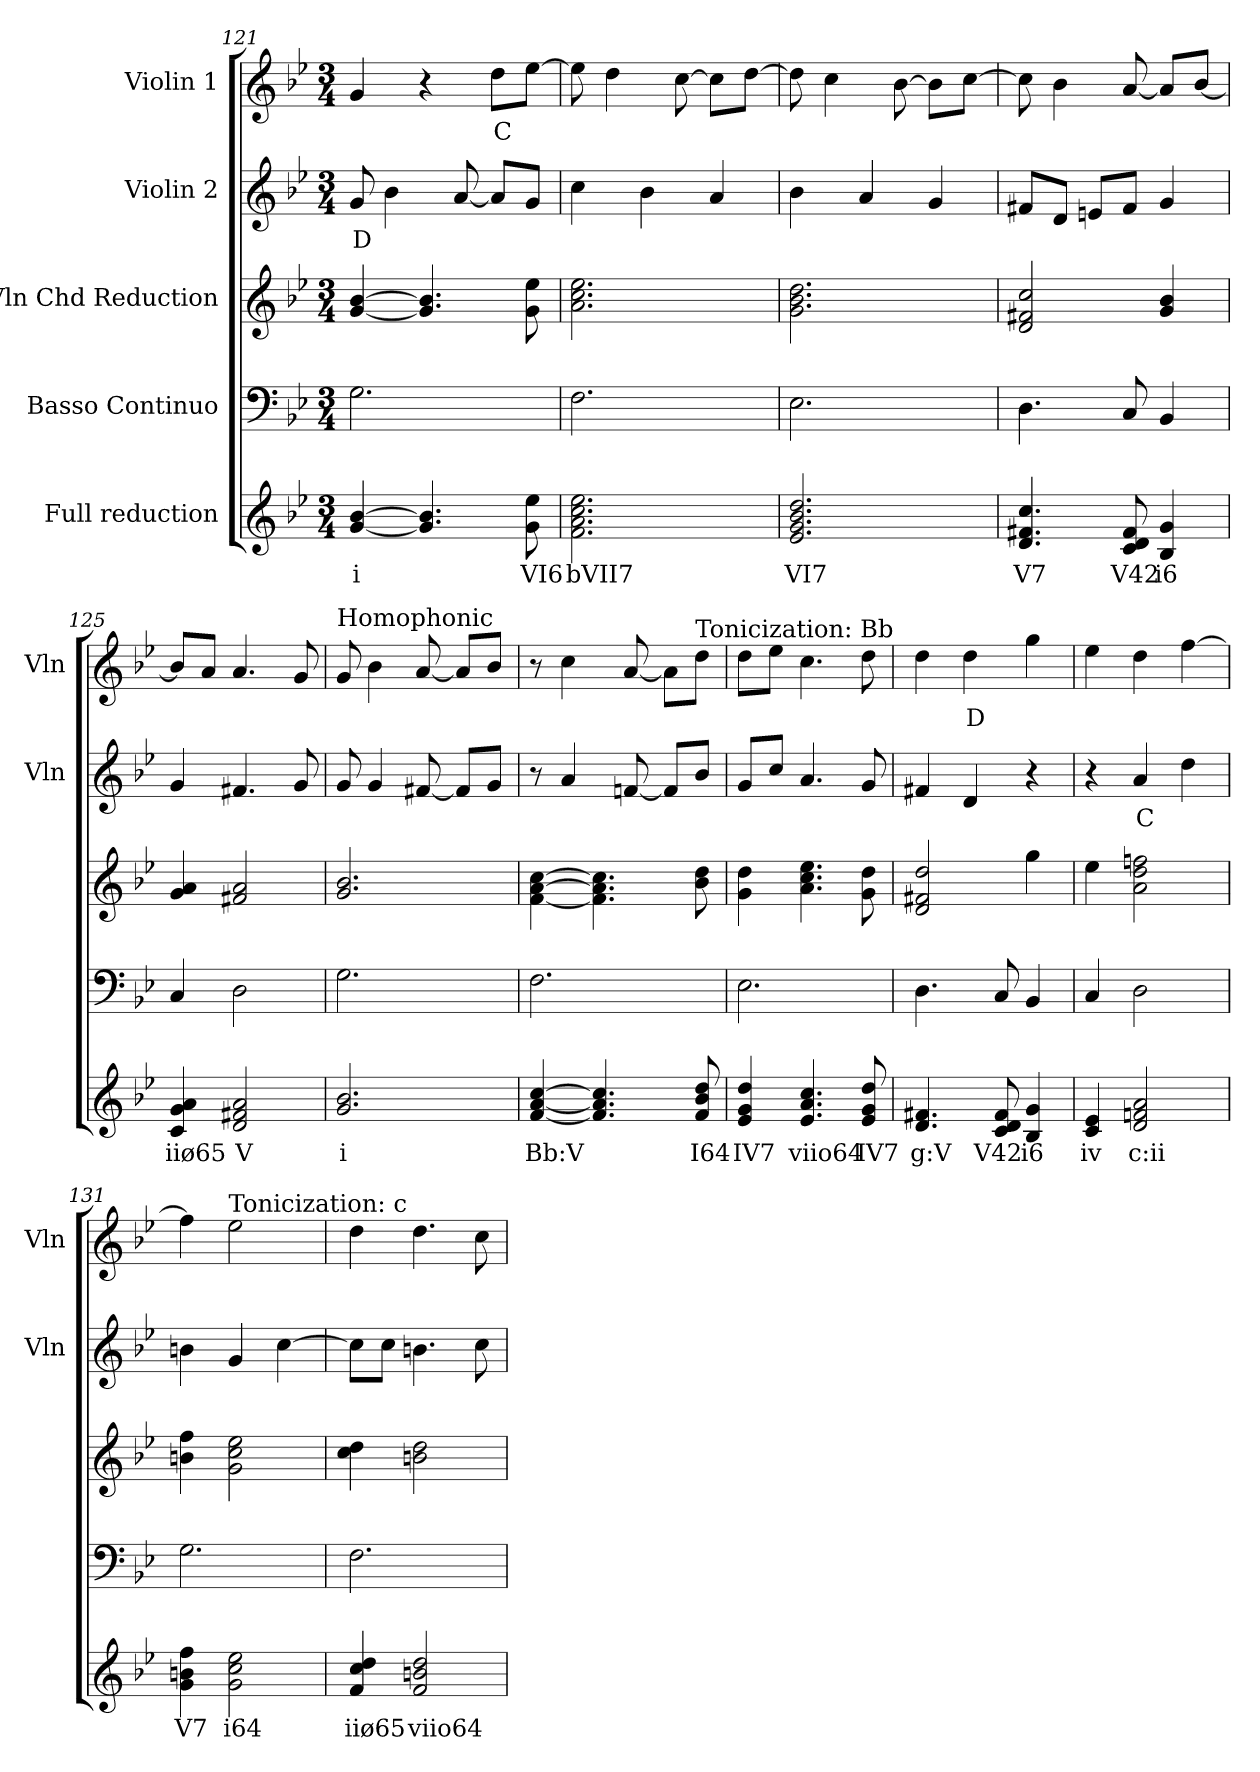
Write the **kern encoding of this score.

**kern	**text	**kern	**kern	**kern	**text	**kern	**text
*part5	*part5	*part4	*part3	*part2	*part2	*part1	*part1
*staff5	*staff5	*staff4	*staff3	*staff2	*staff2	*staff1	*staff1
*I"Full reduction	*	*I"Basso Continuo	*I"Vln Chd Reduction	*I"Violin 2	*	*I"Violin 1	*
*	*	*	*	*I'Vln	*	*I'Vln	*
!!LO:PB:g=z
*clefG2	*	*clefF4	*clefG2	*clefG2	*	*clefG2	*
*k[b-e-]	*	*k[b-e-]	*k[b-e-]	*k[b-e-]	*	*k[b-e-]	*
*M3/4	*	*M3/4	*M3/4	*M3/4	*	*M3/4	*
=121	=121	=121	=121	=121	=121	=121	=121
!	!LO:LY:b	!	!	!	!LO:LY:b	!	!
[4g/ [4b-/	i	2.G\	[4g/ [4b-/	8g/	D	4g/	.
.	.	.	.	4b-\	.	.	.
4.g/] 4.b-/]	.	.	4.g/] 4.b-/]	.	.	4r	.
.	.	.	.	[8a/	.	.	.
!	!	!	!	!	!	!	!LO:LY:b
.	.	.	.	8a/L]	.	8dd\L	C
!	!LO:LY:b	!	!	!	!	!	!
8g\ 8ee-\	VI6	.	8g\ 8ee-\	8g/J	.	[8ee-\J	.
=122	=122	=122	=122	=122	=122	=122	=122
!	!LO:LY:b	!	!	!	!	!	!
2.f\ 2.a\ 2.cc\ 2.ee-\	bVII7	2.F\	2.a\ 2.cc\ 2.ee-\	4cc\	.	8ee-\]	.
.	.	.	.	.	.	4dd\	.
.	.	.	.	4b-\	.	.	.
.	.	.	.	.	.	[8cc\	.
.	.	.	.	4a/	.	8cc\L]	.
.	.	.	.	.	.	[8dd\J	.
=123	=123	=123	=123	=123	=123	=123	=123
!	!LO:LY:b	!	!	!	!	!	!
2.e-/ 2.g/ 2.b-/ 2.dd/	VI7	2.E-\	2.g\ 2.b-\ 2.dd\	4b-\	.	8dd\]	.
.	.	.	.	.	.	4cc\	.
.	.	.	.	4a/	.	.	.
.	.	.	.	.	.	[8b-\	.
.	.	.	.	4g/	.	8b-\L]	.
.	.	.	.	.	.	[8cc\J	.
=124	=124	=124	=124	=124	=124	=124	=124
!	!LO:LY:b	!	!	!	!	!	!
4.d/ 4.f#X/ 4.cc/	V7	4.D\	2d/ 2f#X/ 2cc/	8f#X/L	.	8cc\]	.
.	.	.	.	8d/J	.	4b-\	.
.	.	.	.	8en/L	.	.	.
!	!LO:LY:b	!	!	!	!	!	!
8c/ 8d/ 8f#/	V42	8C/	.	8f#/J	.	[8a/	.
!	!LO:LY:b	!	!	!	!	!	!
4B-/ 4g/	i6	4BB-/	4g/ 4b-/	4g/	.	8a/L]	.
.	.	.	.	.	.	[8b-/J	.
=125	=125	=125	=125	=125	=125	=125	=125
!	!LO:LY:b	!	!	!	!	!	!
4c/ 4g/ 4a/	iiø65	4C/	4g/ 4a/	4g/	.	8b-/L]	.
.	.	.	.	.	.	8a/J	.
!	!LO:LY:b	!	!	!	!	!	!
2d/ 2f#X/ 2a/	V	2D\	2f#X/ 2a/	4.f#X/	.	4.a/	.
.	.	.	.	8g/	.	8g/	.
!!LO:LB:g=z
=126	=126	=126	=126	=126	=126	=126	=126
!	!	!	!	!	!	!LO:TX:a:t=Homophonic	!
!	!LO:LY:b	!	!	!	!	!	!
2.g/ 2.b-/	i	2.G\	2.g/ 2.b-/	8g/	.	8g/	.
.	.	.	.	4g/	.	4b-\	.
.	.	.	.	[8f#X/	.	[8a/	.
.	.	.	.	8f#/L]	.	8a/L]	.
.	.	.	.	8g/J	.	8b-/J	.
=127	=127	=127	=127	=127	=127	=127	=127
!	!LO:LY:b	!	!	!	!	!	!
[4f/ [4a/ [4cc/	Bb:V	2.F\	[4f\ [4a\ [4cc\	8r	.	8r	.
.	.	.	.	4a/	.	4cc\	.
4.f/] 4.a/] 4.cc/]	.	.	4.f\] 4.a\] 4.cc\]	.	.	.	.
.	.	.	.	[8fn/	.	[8a/	.
.	.	.	.	8f/L]	.	8a\L]	.
!	!	!	!	!	!	!LO:TX:a:t=Tonicization&colon; Bb	!
!	!LO:LY:b	!	!	!	!	!	!
8f/ 8b-/ 8dd/	I64	.	8b-\ 8dd\	8b-/J	.	8dd\J	.
=128	=128	=128	=128	=128	=128	=128	=128
!	!LO:LY:b	!	!	!	!	!	!
4e-/ 4g/ 4dd/	IV7	2.E-\	4g\ 4dd\	8g/L	.	8dd\L	.
.	.	.	.	8cc/J	.	8ee-\J	.
!	!LO:LY:b	!	!	!	!	!	!
4.e-/ 4.a/ 4.cc/	viio64	.	4.a\ 4.cc\ 4.ee-\	4.a/	.	4.cc\	.
!	!LO:LY:b	!	!	!	!	!	!
8e-/ 8g/ 8dd/	IV7	.	8g\ 8dd\	8g/	.	8dd\	.
=129	=129	=129	=129	=129	=129	=129	=129
!	!LO:LY:b	!	!	!	!	!	!
4.d/ 4.f#X/	g:V	4.D\	2d/ 2f#X/ 2dd/	4f#X/	.	4dd\	.
!	!	!	!	!	!	!	!LO:LY:b
.	.	.	.	4d/	.	4dd\	D
!	!LO:LY:b	!	!	!	!	!	!
8c/ 8d/ 8f#/	V42	8C/	.	.	.	.	.
!	!LO:LY:b	!	!	!	!	!	!
4B-/ 4g/	i6	4BB-/	4gg\	4r	.	4gg\	.
=130	=130	=130	=130	=130	=130	=130	=130
!	!LO:LY:b	!	!	!	!	!	!
4c/ 4e-/	iv	4C/	4ee-\	4r	.	4ee-\	.
!	!LO:LY:b	!	!	!	!LO:LY:b	!	!
2d/ 2fn/ 2a/	c:ii	2D\	2a\ 2dd\ 2ffn\	4a/	C	4dd\	.
.	.	.	.	4dd\	.	[4ff\	.
!!LO:LB:g=z
=131	=131	=131	=131	=131	=131	=131	=131
!	!LO:LY:b	!	!	!	!	!	!
4g\ 4bn\ 4ff\	V7	2.G\	4bn\ 4ff\	4bn\	.	4ff\]	.
!	!	!	!	!	!	!LO:TX:a:t=Tonicization&colon; c	!
!	!LO:LY:b	!	!	!	!	!	!
2g\ 2cc\ 2ee-\	i64	.	2g\ 2cc\ 2ee-\	4g/	.	2ee-\	.
.	.	.	.	[4cc\	.	.	.
=132	=132	=132	=132	=132	=132	=132	=132
!	!LO:LY:b	!	!	!	!	!	!
4f/ 4cc/ 4dd/	iiø65	2.F\	4cc\ 4dd\	8cc\L]	.	4dd\	.
.	.	.	.	8cc\J	.	.	.
!	!LO:LY:b	!	!	!	!	!	!
2f/ 2bn/ 2dd/	viio64	.	2bn\ 2dd\	4.bn\	.	4.dd\	.
.	.	.	.	8cc\	.	8cc\	.
=	=	=	=	=	=	=	=
*-	*-	*-	*-	*-	*-	*-	*-
